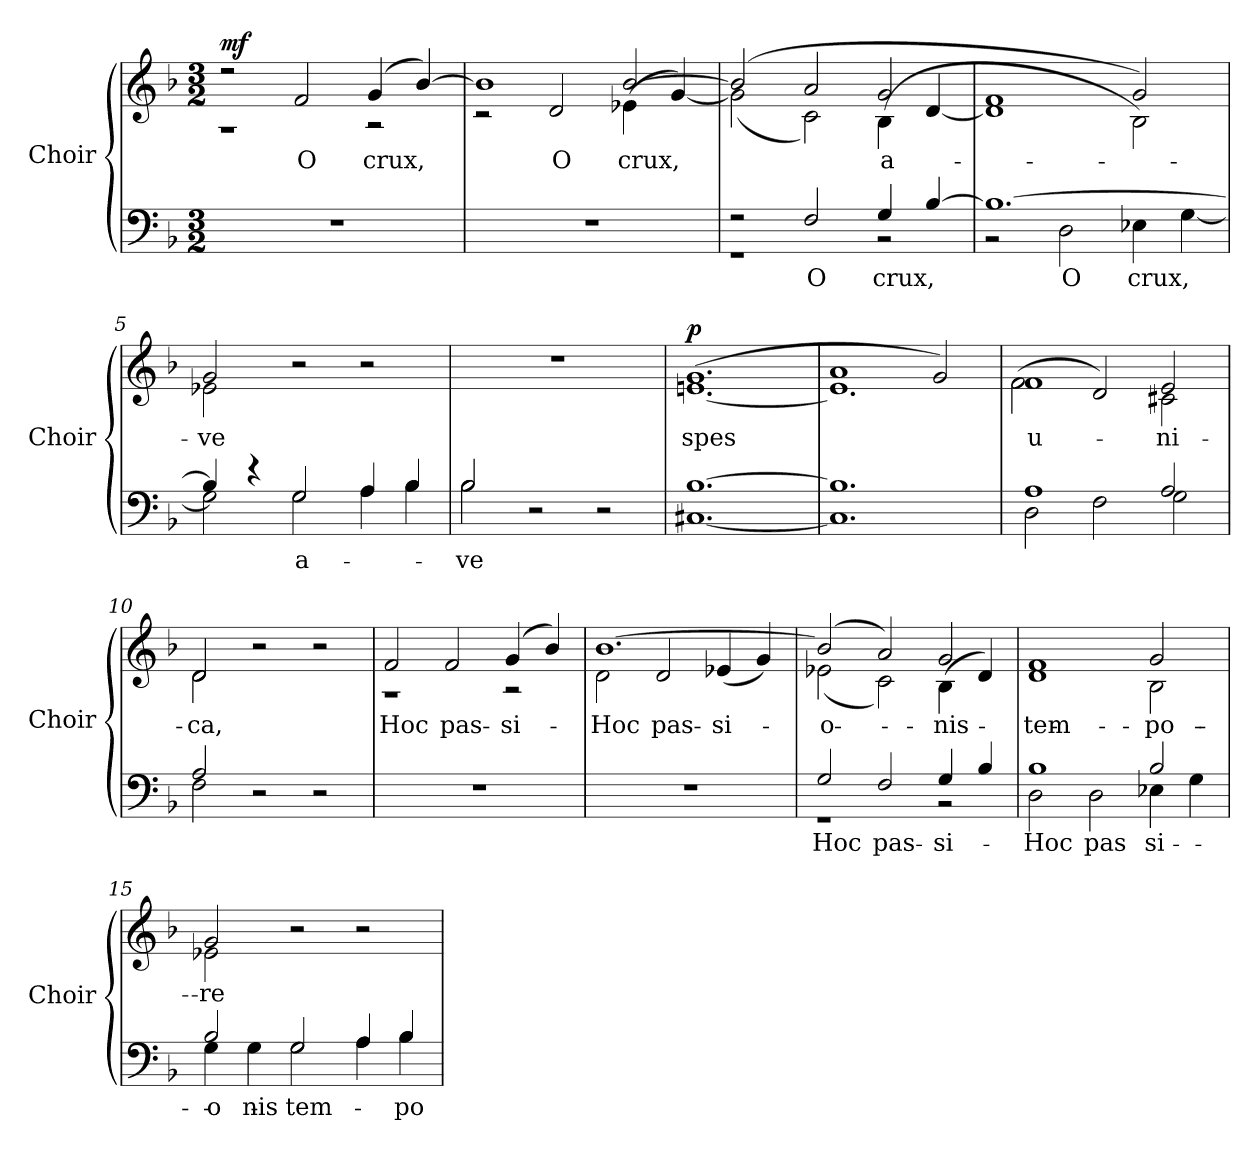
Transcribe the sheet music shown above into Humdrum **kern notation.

**kern	**text	**kern	**text	**dynam
*part1	*part1	*part1	*part1	*part1
*staff2	*staff2	*staff1	*staff1	*staff1/2
*I"Choir	*	*	*	*
*I'Choir	*	*	*	*
!!LO:PB:g=z
*clefF4	*	*clefG2	*	*
*k[b-]	*	*k[b-]	*	*
*F:	*	*F:	*	*
*M3/2	*	*M3/2	*	*
*MM128	*	*MM128	*	*
=1	=1	=1	=1	=1
!	!	!LO:TX:b:i:t=espress.	!	!
!LO:N:vis=1	!	!	!	!
*	*	*^	*	*
1.r	.	2r	1r	.	mf
!	!	!	!	!LO:LY:a:color=#000000	!
.	.	2fi/	.	O	.
!	!	!	!	!LO:LY:a:color=#000000	!
.	.	(4gi/	2r	crux,	.
.	.	[4b-i/)	.	.	.
=2	=2	=2	=2	=2	=2
!LO:N:vis=1	!	!	!	!	!
1.r	.	1b-i]	2r	.	.
!	!	!	!	!LO:LY:b:color=#000000	!
.	.	.	2di/	O	.
!	!	!	!	!LO:LY:a:color=#000000	!
!	!	!	!	!LO:LY:b:color=#000000	!
.	.	[2b-i/	(4e-Xi\	crux,	.
.	.	.	[4gi/)	.	.
=3	=3	=3	=3	=3	=3
*^	*	*	*	*	*
2r	1r	.	(2b-i/]	(2gi\]	.	.
!	!	!LO:LY:a:color=#000000	!	!	!	!
2Fi/	.	O	2ai/	2ci\)	.	.
!	!	!LO:LY:a:color=#000000	!	!	!	!
!	!	!	!	!	!LO:LY:b:color=#000000	!
4Gi/	2r	crux,	2gi/	(4B-i\	a-	.
[4B-i/	.	.	.	[4di/	.	.
=4	=4	=4	=4	=4	=4	=4
1.B-i_	2r	.	1fi	1di]	.	.
!	!	!LO:LY:b:color=#000000	!	!	!	!
.	2Di\	O	.	.	.	.
!	!	!LO:LY:b:color=#000000	!	!	!	!
.	4E-Xi\	crux,	2gi/)	2B-i\)	.	.
.	[4Gi\	.	.	.	.	.
=5	=5	=5	=5	=5	=5	=5
!	!	!	!	!	!LO:LY:a:color=#000000	!
!	!	!	!	!	!LO:LY:b:color=#000000	!
4B-i/]	2Gi\]	.	2gi/	2e-Xi\	-ve	.
4r	.	.	.	.	.	.
!	!	!LO:LY:a:color=#000000	!	!	!	!
!	!	!LO:LY:b:color=#000000	!	!	!	!
2Gi/	2Gi\	a-	2r	1ryy	.	.
4Ai/	4Ai\	.	2r	.	.	.
4B-i/	4B-i\	.	.	.	.	.
*	*	*	*v	*v	*	*
=6	=6	=6	=6	=6	=6
!	!	!LO:LY:a:color=#000000	!	!	!
!	!	!LO:LY:b:color=#000000	!LO:N:vis=1	!	!
2B-i/	2B-i\	-ve	1.r	.	.
2r	1ryy	.	.	.	.
2r	.	.	.	.	.
=7	=7	=7	=7	=7	=7
!	!	!	!LO:TX:a:t=(organ doubles)	!	!
!	!	!	!	!LO:LY:b:color=#000000	!
*	*	*	*^	*	*
[1.B-i	[1.C#Xi	.	(1.gi	[1.eni	spes	p
=8	=8	=8	=8	=8	=8	=8
1.B-i]	1.C#i]	.	1ai	1.ei]	.	.
.	.	.	2gi/)	.	.	.
!!LO:LB:g=z	!!
=9	=9	=9	=9	=9	=9	=9
!	!	!	!	!	!LO:LY:b:color=#000000	!
1Ai	2Di\	.	1fi	(2fi\	u-	.
.	2Fi\	.	.	2di/)	.	.
!	!	!	!	!	!LO:LY:b:color=#000000	!
2Ai/	2Gi\	.	2ei/	2c#Xi\	-ni-	.
=10	=10	=10	=10	=10	=10	=10
!	!	!	!	!	!LO:LY:b:color=#000000	!
2Ai/	2Fi\	.	2di/	2di\	-ca,	.
2r	1ryy	.	2r	1ryy	.	.
2r	.	.	2r	.	.	.
*v	*v	*	*	*	*	*
=11	=11	=11	=11	=11	=11
!LO:N:vis=1	!	!	!	!	!
!	!	!	!	!LO:LY:a:color=#000000	!
1.r	.	2fi/	1r	Hoc	.
!	!	!	!	!LO:LY:a:color=#000000	!
.	.	2fi/	.	pas-	.
!	!	!	!	!LO:LY:a:color=#000000	!
.	.	(4gi/	2r	-si-	.
.	.	4b-i/)	.	.	.
=12	=12	=12	=12	=12	=12
!LO:N:vis=1	!	!	!	!	!
!	!	!	!	!LO:LY:a:color=#000000	!
!	!	!	!	!LO:LY:b:color=#000000	!
1.r	.	[1.b-i	2di\	Hoc	.
!	!	!	!	!LO:LY:b:color=#000000	!
.	.	.	2di/	pas-	.
!	!	!	!	!LO:LY:b:color=#000000	!
.	.	.	(4e-Xi/	-si-	.
.	.	.	4gi/)	.	.
=13	=13	=13	=13	=13	=13
!	!LO:LY:a:color=#000000	!	!	!	!
*^	*	*	*	*	*
!	!	!	!	!	!LO:LY:b:color=#000000	!
2Gi/	1r	Hoc	(2b-i/]	(2e-Xi\	-o-	.
!	!	!LO:LY:a:color=#000000	!	!	!	!
2Fi/	.	pas-	2ai/)	2ci\)	.	.
!	!	!LO:LY:a:color=#000000	!	!	!	!
!	!	!	!	!	!LO:LY:a:color=#000000	!
!	!	!	!	!	!LO:LY:b:color=#000000	!
4Gi/	2r	-si-	2gi/	(4B-i\	-nis	.
4B-i/	.	.	.	4di/)	.	.
=14	=14	=14	=14	=14	=14	=14
!	!	!LO:LY:a:color=#000000	!	!	!	!
!	!	!LO:LY:b:color=#000000	!	!	!	!
!	!	!	!	!	!LO:LY:a:color=#000000	!
!	!	!	!	!	!LO:LY:b:color=#000000	!
1B-i	2Di\	Hoc	1fi	1di	tem-	.
!	!	!LO:LY:b:color=#000000	!	!	!	!
.	2Di\	pas-	.	.	.	.
!	!	!LO:LY:a:color=#000000	!	!	!	!
!	!	!LO:LY:b:color=#000000	!	!	!	!
!	!	!	!	!	!LO:LY:a:color=#000000	!
!	!	!	!	!	!LO:LY:b:color=#000000	!
2B-i/	4E-Xi\	-si-	2gi/	2B-i\	-po-	.
.	4Gi\	.	.	.	.	.
=15	=15	=15	=15	=15	=15	=15
!	!	!LO:LY:a:color=#000000	!	!	!	!
!	!	!LO:LY:b:color=#000000	!	!	!	!
!	!	!	!	!	!LO:LY:a:color=#000000	!
!	!	!	!	!	!LO:LY:b:color=#000000	!
2B-i/	4Gi\	-o-	2gi/	2e-Xi\	-re	.
!	!	!LO:LY:b:color=#000000	!	!	!	!
.	4Gi\	-nis	.	.	.	.
!	!	!LO:LY:b:color=#000000	!	!	!	!
2Gi/	2Gi\	tem-	2r	1ryy	.	.
4Ai/	4Ai\	.	2r	.	.	.
!	!	!LO:LY:a:color=#000000	!	!	!	!
!	!	!LO:LY:b:color=#000000	!	!	!	!
4B-i/	4B-i\	-po-	.	.	.	.
*v	*v	*	*	*	*	*
*	*	*v	*v	*	*
=	=	=	=	=
*-	*-	*-	*-	*-
